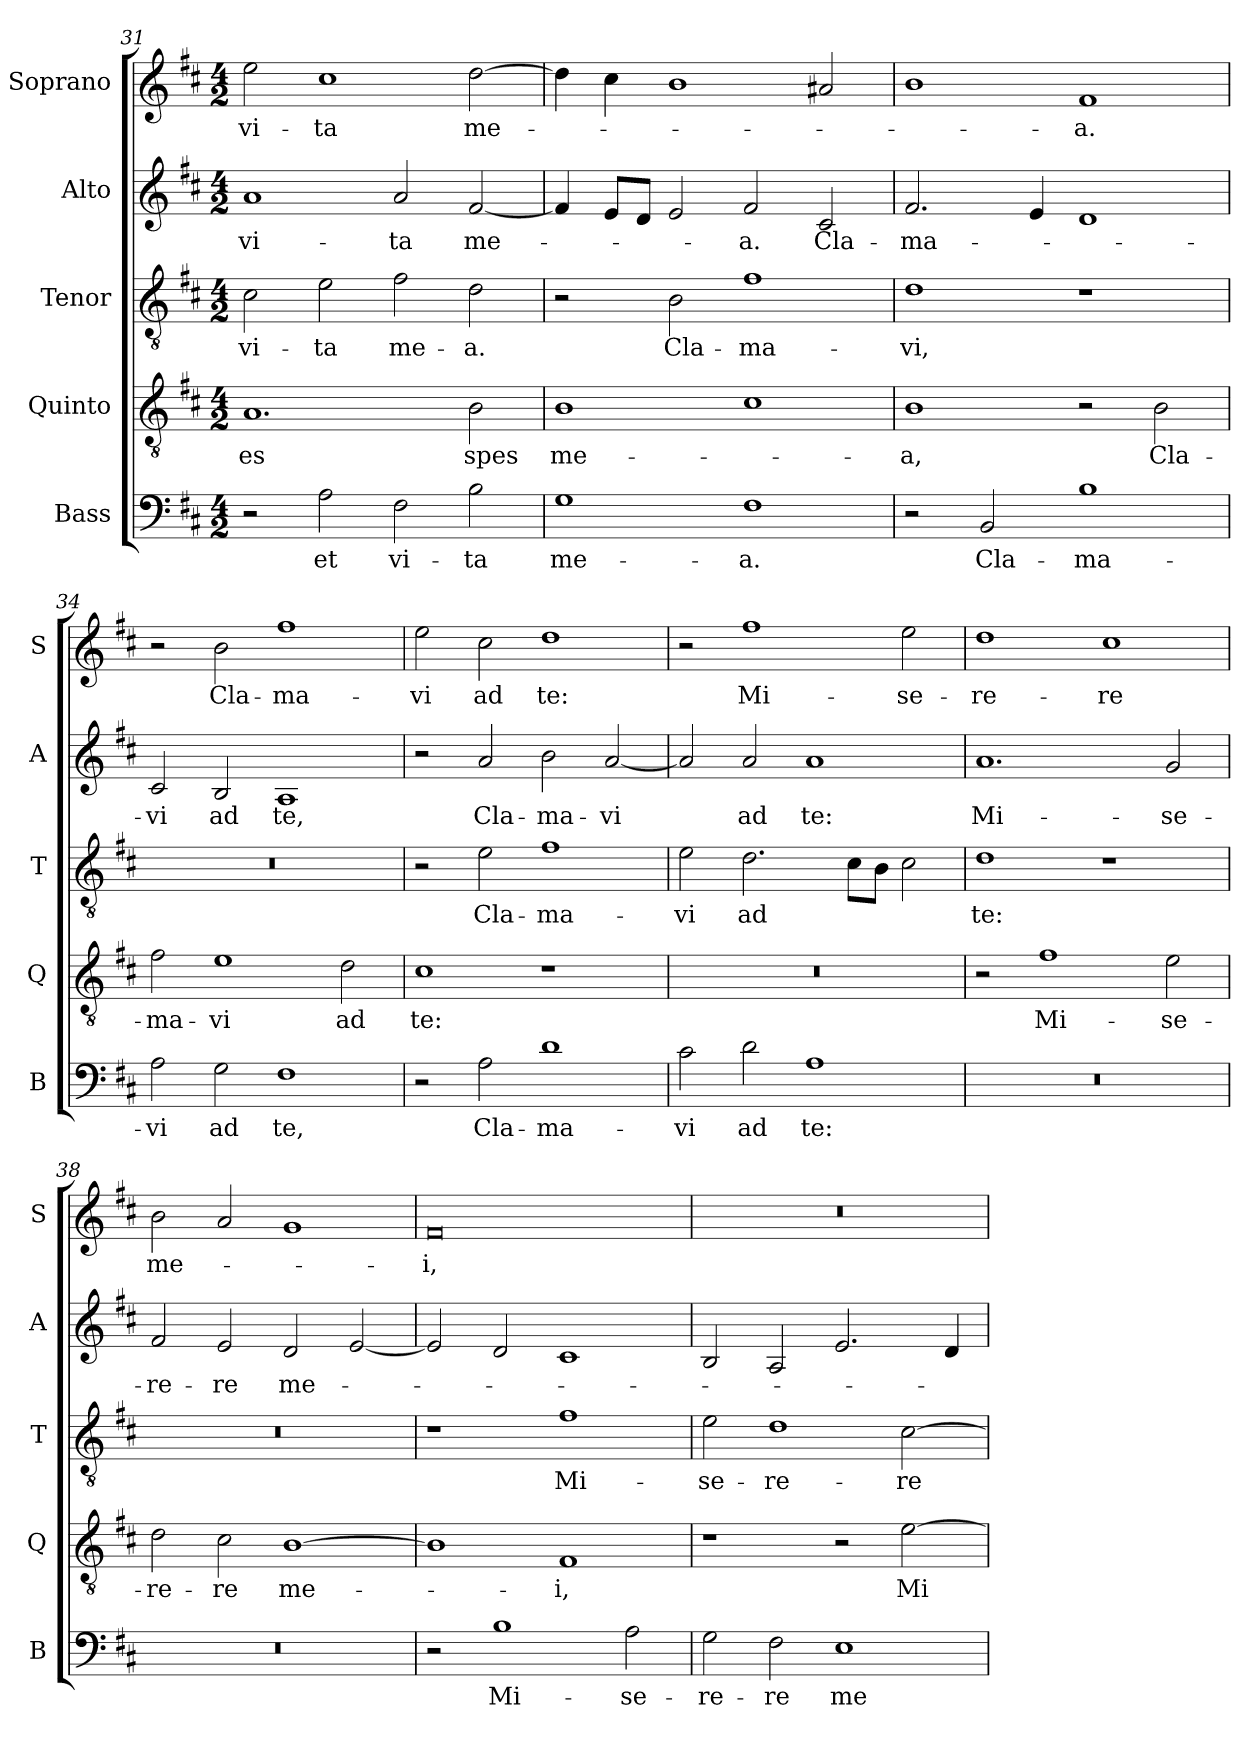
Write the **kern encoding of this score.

**kern	**text	**kern	**text	**kern	**text	**kern	**text	**kern	**text
*part5	*part5	*part4	*part4	*part3	*part3	*part2	*part2	*part1	*part1
*staff5	*staff5	*staff4	*staff4	*staff3	*staff3	*staff2	*staff2	*staff1	*staff1
*I"Bass	*	*I"Quinto	*	*I"Tenor	*	*I"Alto	*	*I"Soprano	*
*I'B	*	*I'Q	*	*I'T	*	*I'A	*	*I'S	*
*clefF4	*	*clefGv2	*	*clefGv2	*	*clefG2	*	*clefG2	*
*k[f#c#]	*	*k[f#c#]	*	*k[f#c#]	*	*k[f#c#]	*	*k[f#c#]	*
*D:	*	*D:	*	*D:	*	*D:	*	*D:	*
*M4/2	*	*M4/2	*	*M4/2	*	*M4/2	*	*M4/2	*
=31	=31	=31	=31	=31	=31	=31	=31	=31	=31
!	!	!	!LO:LY:b	!	!LO:LY:b	!	!LO:LY:b	!	!LO:LY:b
2r	.	1.A	es	2c#\	vi-	1a	vi-	2ee\	vi-
!	!LO:LY:b	!	!	!	!LO:LY:b	!	!	!	!LO:LY:b
2A\	et	.	.	2e\	-ta	.	.	1cc#	-ta
!	!LO:LY:b	!	!	!	!LO:LY:b	!	!LO:LY:b	!	!
2F#\	vi-	.	.	2f#\	me-	2a/	-ta	.	.
!	!LO:LY:b	!	!LO:LY:b	!	!LO:LY:b	!	!LO:LY:b	!	!LO:LY:b
2B\	-ta	2B\	spes	2d\	-a.	[2f#/	me-	[2dd\	me-
=32	=32	=32	=32	=32	=32	=32	=32	=32	=32
!	!LO:LY:b	!	!LO:LY:b	!	!	!	!	!	!
1G	me-	1B	me-	2r	.	4f#/]	.	4dd\]	.
.	.	.	.	.	.	8e/L	.	4cc#\	.
.	.	.	.	.	.	8d/J	.	.	.
!	!	!	!	!	!LO:LY:b	!	!	!	!
.	.	.	.	2B\	Cla-	2e/	.	1b	.
!	!LO:LY:b	!	!	!	!LO:LY:b	!	!LO:LY:b	!	!
1F#	-a.	1c#	.	1f#	-ma-	2f#/	-a.	.	.
!	!	!	!	!	!	!	!LO:LY:b	!	!
.	.	.	.	.	.	2c#/	Cla-	2a#X/	.
!!LO:PB:g=z
=33	=33	=33	=33	=33	=33	=33	=33	=33	=33
!	!	!	!LO:LY:b	!	!LO:LY:b	!	!LO:LY:b	!	!
2r	.	1B	-a,	1d	-vi,	2.f#/	-ma-	1b	.
!	!LO:LY:b	!	!	!	!	!	!	!	!
2BB/	Cla-	.	.	.	.	.	.	.	.
.	.	.	.	.	.	4e/	.	.	.
!	!LO:LY:b	!	!	!	!	!	!	!	!LO:LY:b
1B	-ma-	2r	.	1r	.	1d	.	1f#	-a.
!	!	!	!LO:LY:b	!	!	!	!	!	!
.	.	2B\	Cla-	.	.	.	.	.	.
=34	=34	=34	=34	=34	=34	=34	=34	=34	=34
!	!LO:LY:b	!	!LO:LY:b	!	!	!	!LO:LY:b	!	!
2A\	-vi	2f#\	-ma-	0r	.	2c#/	-vi	2r	.
!	!LO:LY:b	!	!LO:LY:b	!	!	!	!LO:LY:b	!	!LO:LY:b
2G\	ad	1e	-vi	.	.	2B/	ad	2b\	Cla-
!	!LO:LY:b	!	!	!	!	!	!LO:LY:b	!	!LO:LY:b
1F#	te,	.	.	.	.	1A	te,	1ff#	-ma-
!	!	!	!LO:LY:b	!	!	!	!	!	!
.	.	2d\	ad	.	.	.	.	.	.
=35	=35	=35	=35	=35	=35	=35	=35	=35	=35
!	!	!	!LO:LY:b	!	!	!	!	!	!LO:LY:b
2r	.	1c#	te:	2r	.	2r	.	2ee\	-vi
!	!LO:LY:b	!	!	!	!LO:LY:b	!	!LO:LY:b	!	!LO:LY:b
2A\	Cla-	.	.	2e\	Cla-	2a/	Cla-	2cc#\	ad
!	!LO:LY:b	!	!	!	!LO:LY:b	!	!LO:LY:b	!	!LO:LY:b
1d	-ma-	1r	.	1f#	-ma-	2b\	-ma-	1dd	te:
!	!	!	!	!	!	!	!LO:LY:b	!	!
.	.	.	.	.	.	[2a/	-vi	.	.
=36	=36	=36	=36	=36	=36	=36	=36	=36	=36
!	!LO:LY:b	!	!	!	!LO:LY:b	!	!	!	!
2c#\	-vi	0r	.	2e\	-vi	2a/]	.	2r	.
!	!LO:LY:b	!	!	!	!LO:LY:b	!	!LO:LY:b	!	!LO:LY:b
2d\	ad	.	.	2.d\	ad	2a/	ad	1ff#	Mi-
!	!LO:LY:b	!	!	!	!	!	!LO:LY:b	!	!
1A	te:	.	.	.	.	1a	te:	.	.
.	.	.	.	8c#\L	.	.	.	.	.
.	.	.	.	8B\J	.	.	.	.	.
!	!	!	!	!	!	!	!	!	!LO:LY:b
.	.	.	.	2c#\	.	.	.	2ee\	-se-
!!LO:LB:g=z
=37	=37	=37	=37	=37	=37	=37	=37	=37	=37
!	!	!	!	!	!LO:LY:b	!	!LO:LY:b	!	!LO:LY:b
0r	.	2r	.	1d	te:	1.a	Mi-	1dd	-re-
!	!	!	!LO:LY:b	!	!	!	!	!	!
.	.	1f#	Mi-	.	.	.	.	.	.
!	!	!	!	!	!	!	!	!	!LO:LY:b
.	.	.	.	1r	.	.	.	1cc#	-re
!	!	!	!LO:LY:b	!	!	!	!LO:LY:b	!	!
.	.	2e\	-se-	.	.	2g/	-se-	.	.
=38	=38	=38	=38	=38	=38	=38	=38	=38	=38
!	!	!	!LO:LY:b	!	!	!	!LO:LY:b	!	!LO:LY:b
0r	.	2d\	-re-	0r	.	2f#/	-re-	2b\	me-
!	!	!	!LO:LY:b	!	!	!	!LO:LY:b	!	!
.	.	2c#\	-re	.	.	2e/	-re	2a/	.
!	!	!	!LO:LY:b	!	!	!	!LO:LY:b	!	!
.	.	[1B	me-	.	.	2d/	me-	1g	.
.	.	.	.	.	.	[2e/	.	.	.
=39	=39	=39	=39	=39	=39	=39	=39	=39	=39
!	!	!	!	!	!	!	!	!	!LO:LY:b
2r	.	1B]	.	1r	.	2e/]	.	0f#	-i,
!	!LO:LY:b	!	!	!	!	!	!	!	!
1B	Mi-	.	.	.	.	2d/	.	.	.
!	!	!	!LO:LY:b	!	!LO:LY:b	!	!	!	!
.	.	1F#	-i,	1f#	Mi-	1c#	.	.	.
!	!LO:LY:b	!	!	!	!	!	!	!	!
2A\	-se-	.	.	.	.	.	.	.	.
=40	=40	=40	=40	=40	=40	=40	=40	=40	=40
!	!LO:LY:b	!	!	!	!LO:LY:b	!	!	!	!
2G\	-re-	1r	.	2e\	-se-	2B/	.	0r	.
!	!LO:LY:b	!	!	!	!LO:LY:b	!	!	!	!
2F#\	-re	.	.	1d	-re-	2A/	.	.	.
!	!LO:LY:b	!	!	!	!	!	!	!	!
1E	me-	2r	.	.	.	2.e/	.	.	.
!	!	!	!LO:LY:b	!	!LO:LY:b	!	!	!	!
.	.	[2e\	Mi-	[2c#\	-re	.	.	.	.
.	.	.	.	.	.	4d/	.	.	.
=	=	=	=	=	=	=	=	=	=
*-	*-	*-	*-	*-	*-	*-	*-	*-	*-
